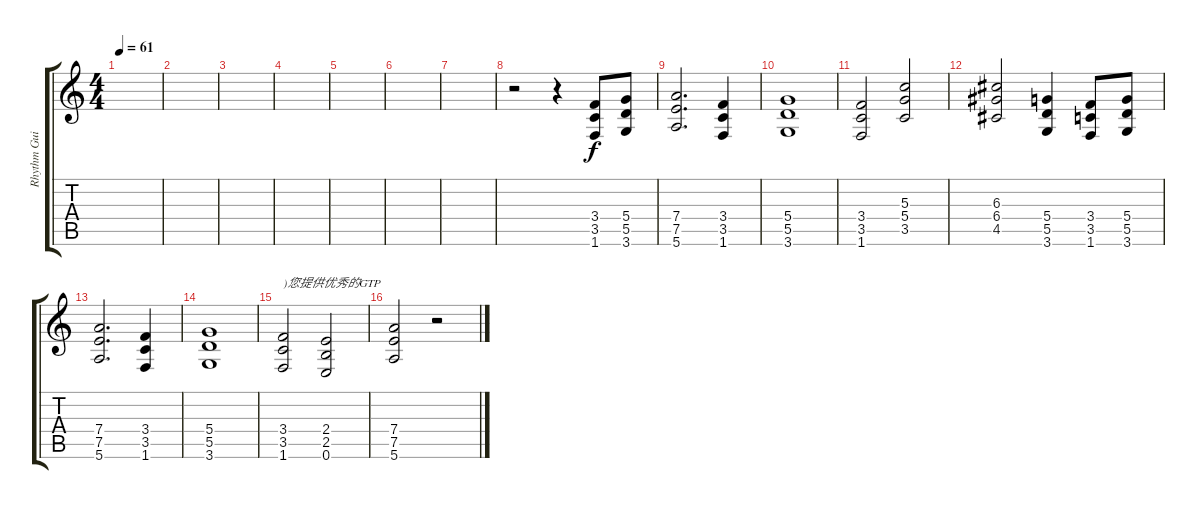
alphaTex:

\track ("Rhythm Guitar" "Rhythm Gui") {instrument distortionguitar}
\staff {score tabs}
\tuning (E4 B3 G3 D3 A2 E2) {hide}
\ts (4 4)
\tempo 61
\clef g2
\ks c
|
|
|
|
|
|
|
r.2 r.4 (3.4 3.5 1.6).8 (5.4 5.5 3.6).8 |
(7.4 7.5 5.6).2{d} (3.4 3.5 1.6).4 |
(5.4 5.5 3.6).1 |
(3.4 3.5 1.6).2 (5.3 5.4 3.5).2 |
(6.3 6.4 4.5).2 (5.4 5.5 3.6).4 (3.4 3.5 1.6).8 (5.4 5.5 3.6).8 |
(7.4 7.5 5.6).2{d} (3.4 3.5 1.6).4 |
(5.4 5.5 3.6).1 |
(3.4 3.5 1.6).2{txt ")您提供优秀的GTP"} (2.4 2.5 0.6).2 |
(7.4 7.5 5.6).2 r.2
